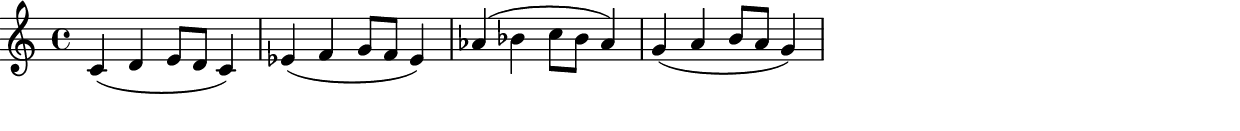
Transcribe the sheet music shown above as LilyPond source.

\include "lilypond-book-preamble.ly"
\paper {
  #(define dump-extents #t)

  indent = 0\mm
  line-width = 210\mm - 2.0 * 0.4\in
  ragged-right = ##t
  force-assignment = #""
  line-width = #(- line-width (* mm  3.000000))
}
\header {
  title = ""
  composer = ""
}
\layout {
}

<<
    \new Staff {   \set Staff.instrumentName = "" \set Staff.shortInstrumentName = "" \time 4/4 \clef treble {   c'4( d'4 e'8 d'8 c'4)
                                                                                                             } ees'4( f'4 g'8 f'8 ees'4) aes'4( bes'4 c''8 bes'8 aes'4) g'4( a'4 b'8 a'8 g'4)
               }
>>